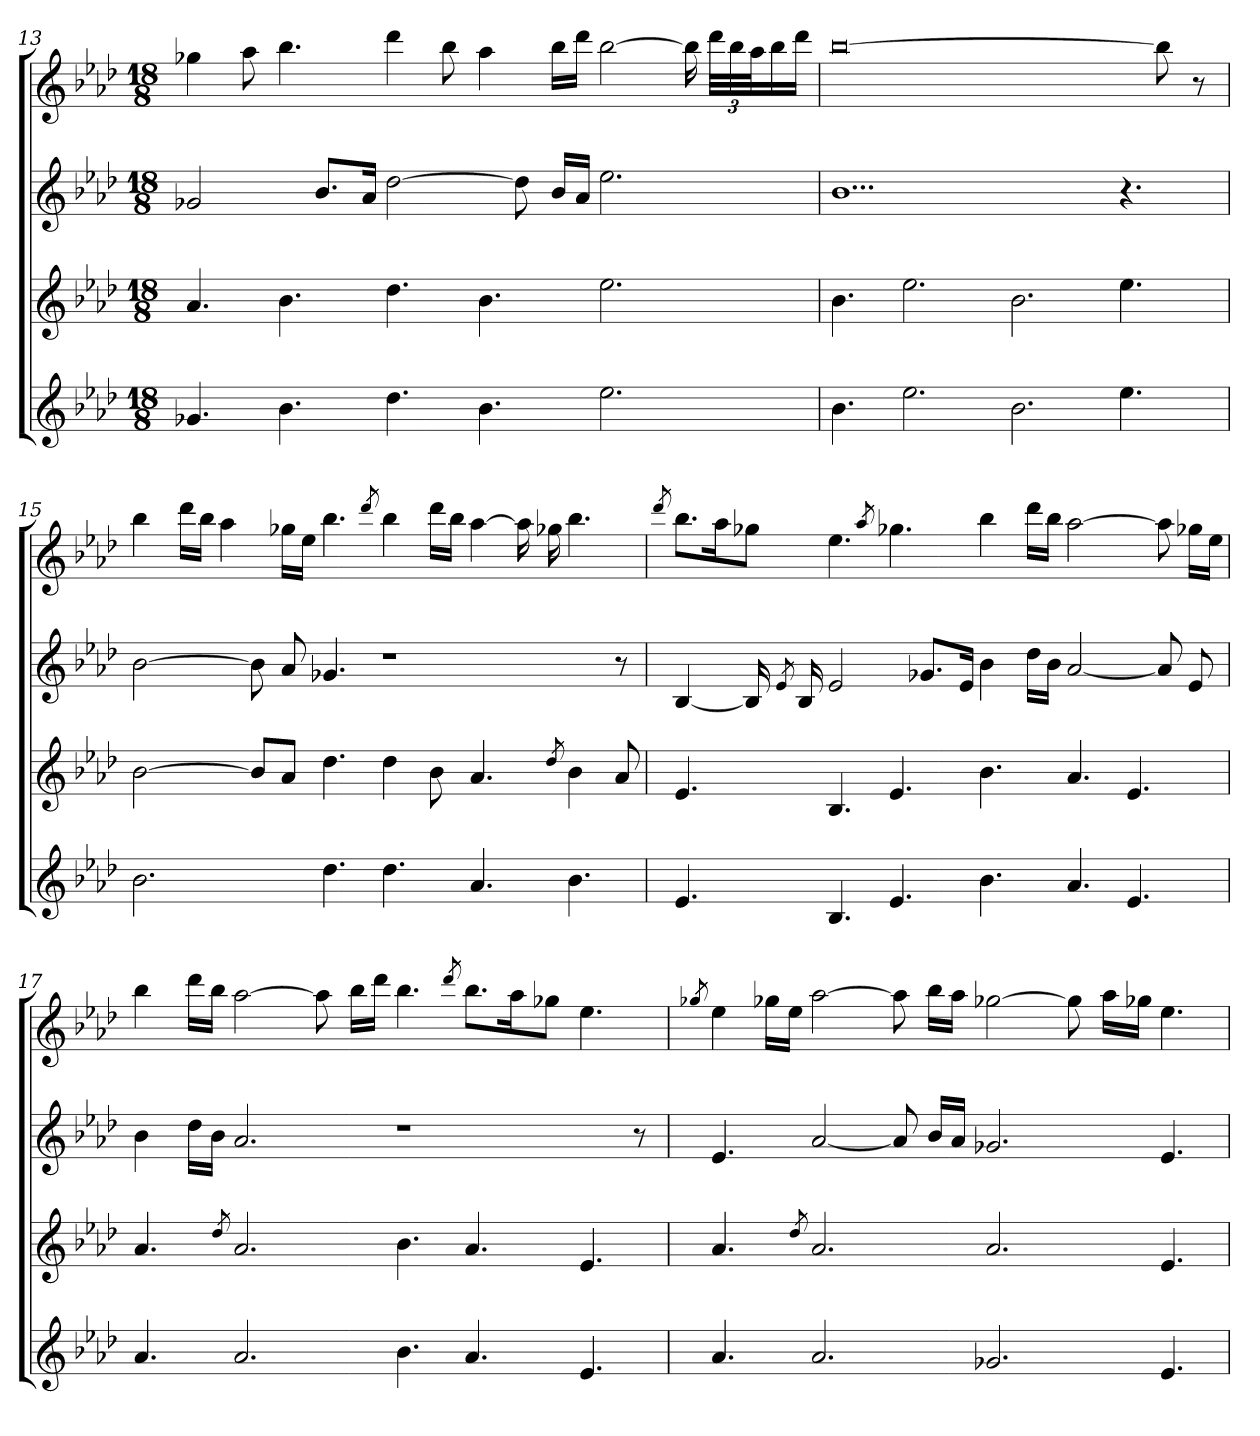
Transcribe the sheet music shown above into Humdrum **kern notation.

**kern	**kern	**kern	**kern
*part4	*part3	*part2	*part1
*staff4	*staff3	*staff2	*staff1
*clefG2	*clefG2	*clefG2	*clefG2
*k[b-e-a-d-]	*k[b-e-a-d-]	*k[b-e-a-d-]	*k[b-e-a-d-]
*M18/8	*M18/8	*M18/8	*M18/8
=13	=13	=13	=13
4.g-X	4.a-	2g-X	4gg-X
.	.	.	8aa-
4.b-	4.b-	.	4.bb-
.	.	8.b-/L	.
.	.	16a-/Jk	.
4.dd-	4.dd-	[2dd-	4ddd-
.	.	.	8bb-
4.b-	4.b-	.	4aa-
.	.	8dd-]	.
.	.	16b-/LL	16bb-\LL
.	.	16a-/JJ	16ddd-\JJ
2.ee-	2.ee-	2.ee-	[2bb-
.	.	.	16bb-]
.	.	.	48ddd-\LLL
.	.	.	48bb-\
.	.	.	48aa-\J
.	.	.	16bb-\
.	.	.	16ddd-\JJ
=14	=14	=14	=14
4.b-	4.b-	1...b-	[0bb-
2.ee-	2.ee-	.	.
2.b-	2.b-	.	.
4.ee-	4.ee-	4.r	.
.	.	.	8bb-]
.	.	.	8r
=15	=15	=15	=15
2.b-	[2b-	[2b-	4bb-
.	.	.	16ddd-\LL
.	.	.	16bb-\JJ
.	.	.	4aa-
.	8b-/L]	8b-]	.
.	8a-/J	8a-	16gg-X\LL
.	.	.	16ee-\JJ
4.dd-	4.dd-	4.g-X	4.bb-
.	.	.	8qddd-
4.dd-	4dd-	1r	4bb-
.	8b-	.	16ddd-\LL
.	.	.	16bb-\JJ
4.a-	4.a-	.	[4aa-
.	.	.	16aa-]
.	.	.	16gg-X
.	8qdd-	.	.
4.b-	4b-	.	4.bb-
.	8a-	8r	.
=16	=16	=16	=16
.	.	.	8qddd-
4.e-	4.e-	[4B-	8.bb-\L
.	.	.	16aa-\K
.	.	16B-]	8gg-X\J
.	.	8qe-	.
.	.	16B-	.
4.B-	4.B-	2e-	4.ee-
.	.	.	8qaa-
4.e-	4.e-	.	4.gg-X
.	.	8.g-X/L	.
.	.	16e-/Jk	.
4.b-	4.b-	4b-	4bb-
.	.	16dd-\LL	16ddd-\LL
.	.	16b-\JJ	16bb-\JJ
4.a-	4.a-	[2a-	[2aa-
4.e-	4.e-	.	.
.	.	8a-]	8aa-]
.	.	8e-	16gg-X\LL
.	.	.	16ee-\JJ
=17	=17	=17	=17
4.a-	4.a-	4b-	4bb-
.	.	16dd-\LL	16ddd-\LL
.	.	16b-\JJ	16bb-\JJ
.	8qdd-	.	.
2.a-	2.a-	2.a-	[2aa-
.	.	.	8aa-]
.	.	.	16bb-\LL
.	.	.	16ddd-\JJ
4.b-	4.b-	1r	4.bb-
.	.	.	8qddd-
4.a-	4.a-	.	8.bb-\L
.	.	.	16aa-\K
.	.	.	8gg-X\J
4.e-	4.e-	.	4.ee-
.	.	8r	.
=18	=18	=18	=18
.	.	.	8qgg-X
4.a-	4.a-	4.e-	4ee-
.	.	.	16gg-X\LL
.	.	.	16ee-\JJ
.	8qdd-	.	.
2.a-	2.a-	[2a-	[2aa-
.	.	8a-]	8aa-]
.	.	16b-/LL	16bb-\LL
.	.	16a-/JJ	16aa-\JJ
2.g-X	2.a-	2.g-X	[2gg-X
.	.	.	8gg-]
.	.	.	16aa-\LL
.	.	.	16gg-X\JJ
4.e-	4.e-	4.e-	4.ee-
=	=	=	=
*-	*-	*-	*-
